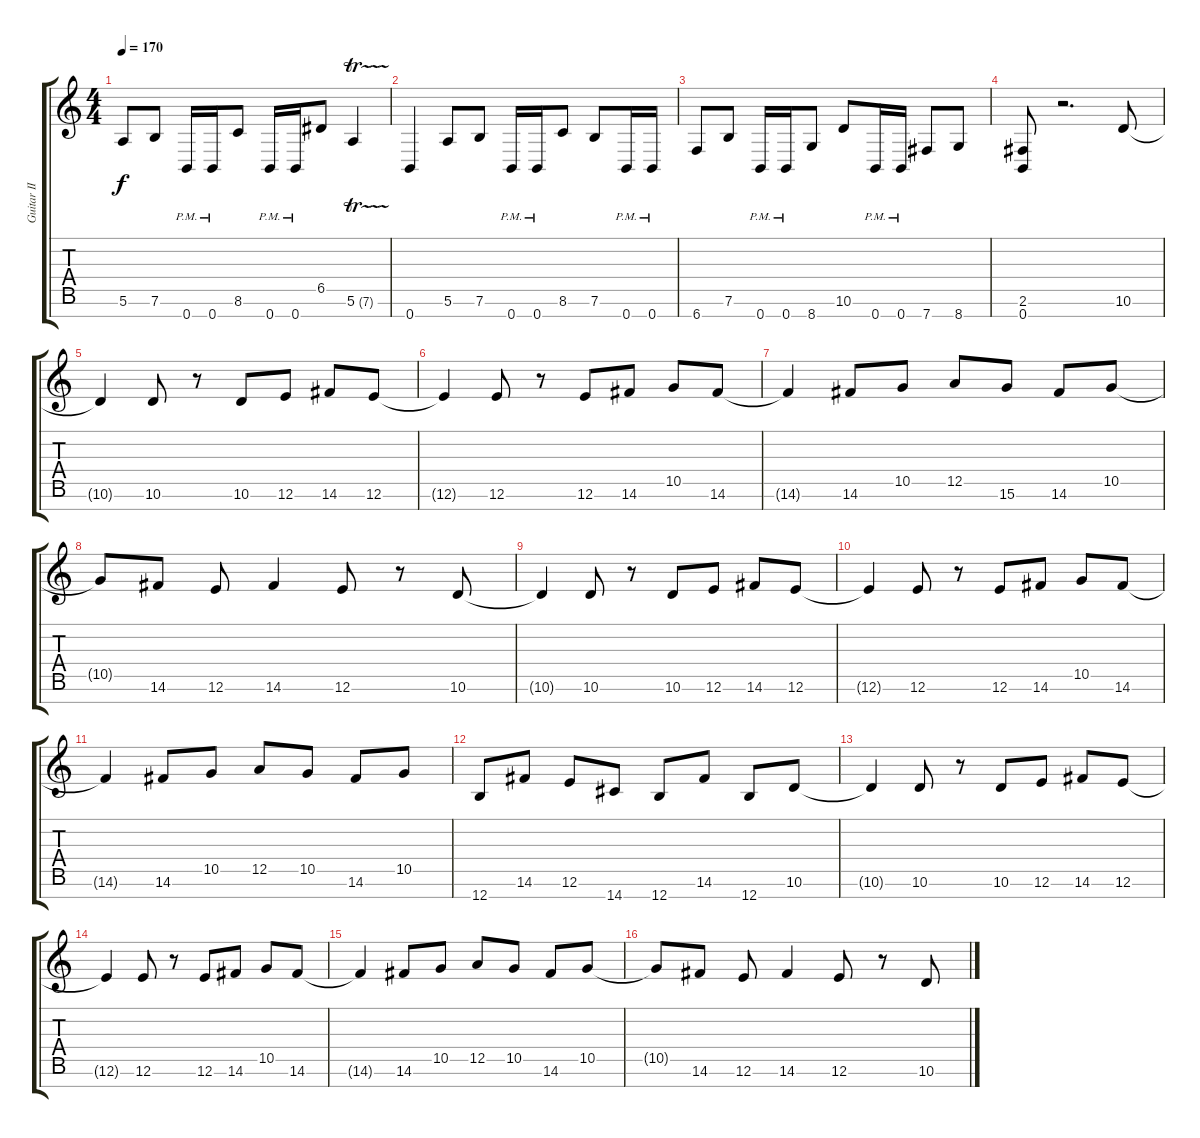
\track ("Guitar II" "Guitar II") {instrument distortionguitar}
\staff {score tabs}
\tuning (E4 B3 G3 D3 A2 E2 B1) {hide}
\ts (4 4)
\tempo 170
\clef g2
\ks c
5.6.8{dy f} 7.6.8 0.7{pm}.16 0.7{pm}.16 8.6.8 0.7{pm}.16 0.7{pm}.16 6.5.8 5.6{tr (7 16)}.4 |
0.7.4 5.6.8 7.6.8 0.7{pm}.16 0.7{pm}.16 8.6.8 7.6.8 0.7{pm}.16 0.7{pm}.16 |
6.7.8 7.6.8 0.7{pm}.16 0.7{pm}.16 8.7.8 10.6.8 0.7{pm}.16 0.7{pm}.16 7.7.8 8.7.8 |
(2.6 0.7).8 r.2{d} 10.6.8 |
10.6{t}.4 10.6.8 r.8 10.6.8 12.6.8 14.6.8 12.6.8 |
12.6{t}.4 12.6.8 r.8 12.6.8 14.6.8 10.5.8 14.6.8 |
14.6{t}.4 14.6.8 10.5.8 12.5.8 15.6.8 14.6.8 10.5.8 |
10.5{t}.8 14.6.8 12.6.8 14.6.4 12.6.8 r.8 10.6.8 |
10.6{t}.4 10.6.8 r.8 10.6.8 12.6.8 14.6.8 12.6.8 |
12.6{t}.4 12.6.8 r.8 12.6.8 14.6.8 10.5.8 14.6.8 |
14.6{t}.4 14.6.8 10.5.8 12.5.8 10.5.8 14.6.8 10.5.8 |
12.7.8 14.6.8 12.6.8 14.7.8 12.7.8 14.6.8 12.7.8 10.6.8 |
10.6{t}.4 10.6.8 r.8 10.6.8 12.6.8 14.6.8 12.6.8 |
12.6{t}.4 12.6.8 r.8 12.6.8 14.6.8 10.5.8 14.6.8 |
14.6{t}.4 14.6.8 10.5.8 12.5.8 10.5.8 14.6.8 10.5.8 |
10.5{t}.8 14.6.8 12.6.8 14.6.4 12.6.8 r.8 10.6.8
